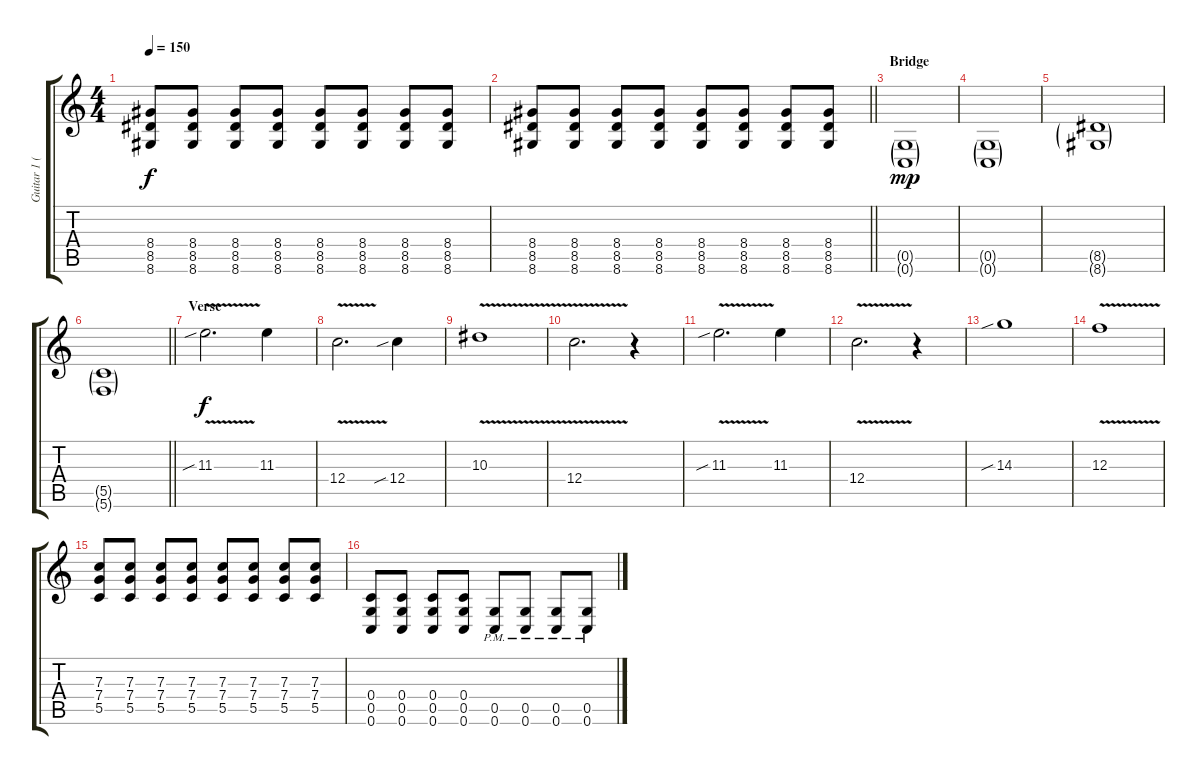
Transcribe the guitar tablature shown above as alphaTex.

\track ("Guitar 1 (Dan Jacobs)" "Guitar 1 (") {instrument distortionguitar}
\staff {score tabs}
\tuning (D4 A3 F3 C3 G2 C2) {hide}
\ts (4 4)
\tempo 150
\clef g2
\ks c
(8.4 8.5 8.6).8{dy f} (8.4 8.5 8.6).8 (8.4 8.5 8.6).8 (8.4 8.5 8.6).8 (8.4 8.5 8.6).8 (8.4 8.5 8.6).8 (8.4 8.5 8.6).8 (8.4 8.5 8.6).8 |
\barLineRight lightlight
(8.4 8.5 8.6).8 (8.4 8.5 8.6).8 (8.4 8.5 8.6).8 (8.4 8.5 8.6).8 (8.4 8.5 8.6).8 (8.4 8.5 8.6).8 (8.4 8.5 8.6).8 (8.4 8.5 8.6).8 |
\section ("" "Bridge")
(0.5{g} 0.6{g}).1{dy mp} |
(0.5{g} 0.6{g}).1 |
(8.5{g} 8.6{g}).1 |
\barLineRight lightlight
(5.5{g} 5.6{g}).1 |
\section ("" "Verse")
11.3{v sib}.2{d dy f} 11.3.4 |
12.4{v}.2{d} 12.4{sib}.4 |
10.3{v}.1 |
12.4{v}.2{d} r.4 |
11.3{v sib}.2{d} 11.3.4 |
12.4{v}.2{d} r.4 |
14.3{sib}.1 |
12.3{v}.1 |
(7.3 7.4 5.5).8 (7.3 7.4 5.5).8 (7.3 7.4 5.5).8 (7.3 7.4 5.5).8 (7.3 7.4 5.5).8 (7.3 7.4 5.5).8 (7.3 7.4 5.5).8 (7.3 7.4 5.5).8 |
(0.4 0.5 0.6).8 (0.4 0.5 0.6).8 (0.4 0.5 0.6).8 (0.4 0.5 0.6).8 (0.5{pm} 0.6{pm}).8 (0.5{pm} 0.6{pm}).8 (0.5{pm} 0.6{pm}).8 (0.5{pm} 0.6{pm}).8
